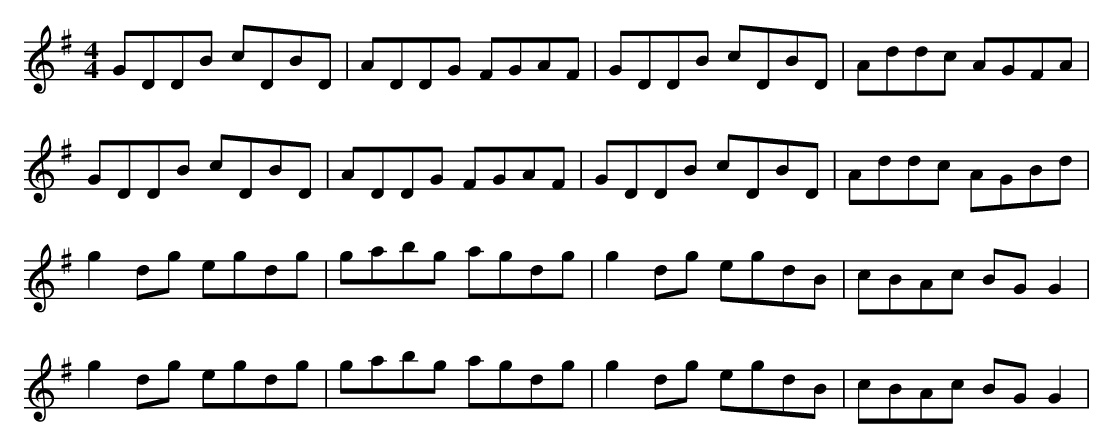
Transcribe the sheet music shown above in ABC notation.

X:1
M:4/4
K:G
GDDB cDBD|ADDG FGAF| GDDB cDBD|Addc AGFA|
GDDB cDBD|ADDG FGAF|GDDB cDBD|Addc AGBd|
g2dg egdg|gabg agdg|g2dg egdB|cBAc BGG2|
g2dg egdg|gabg agdg|g2dg egdB|cBAc BGG2|
